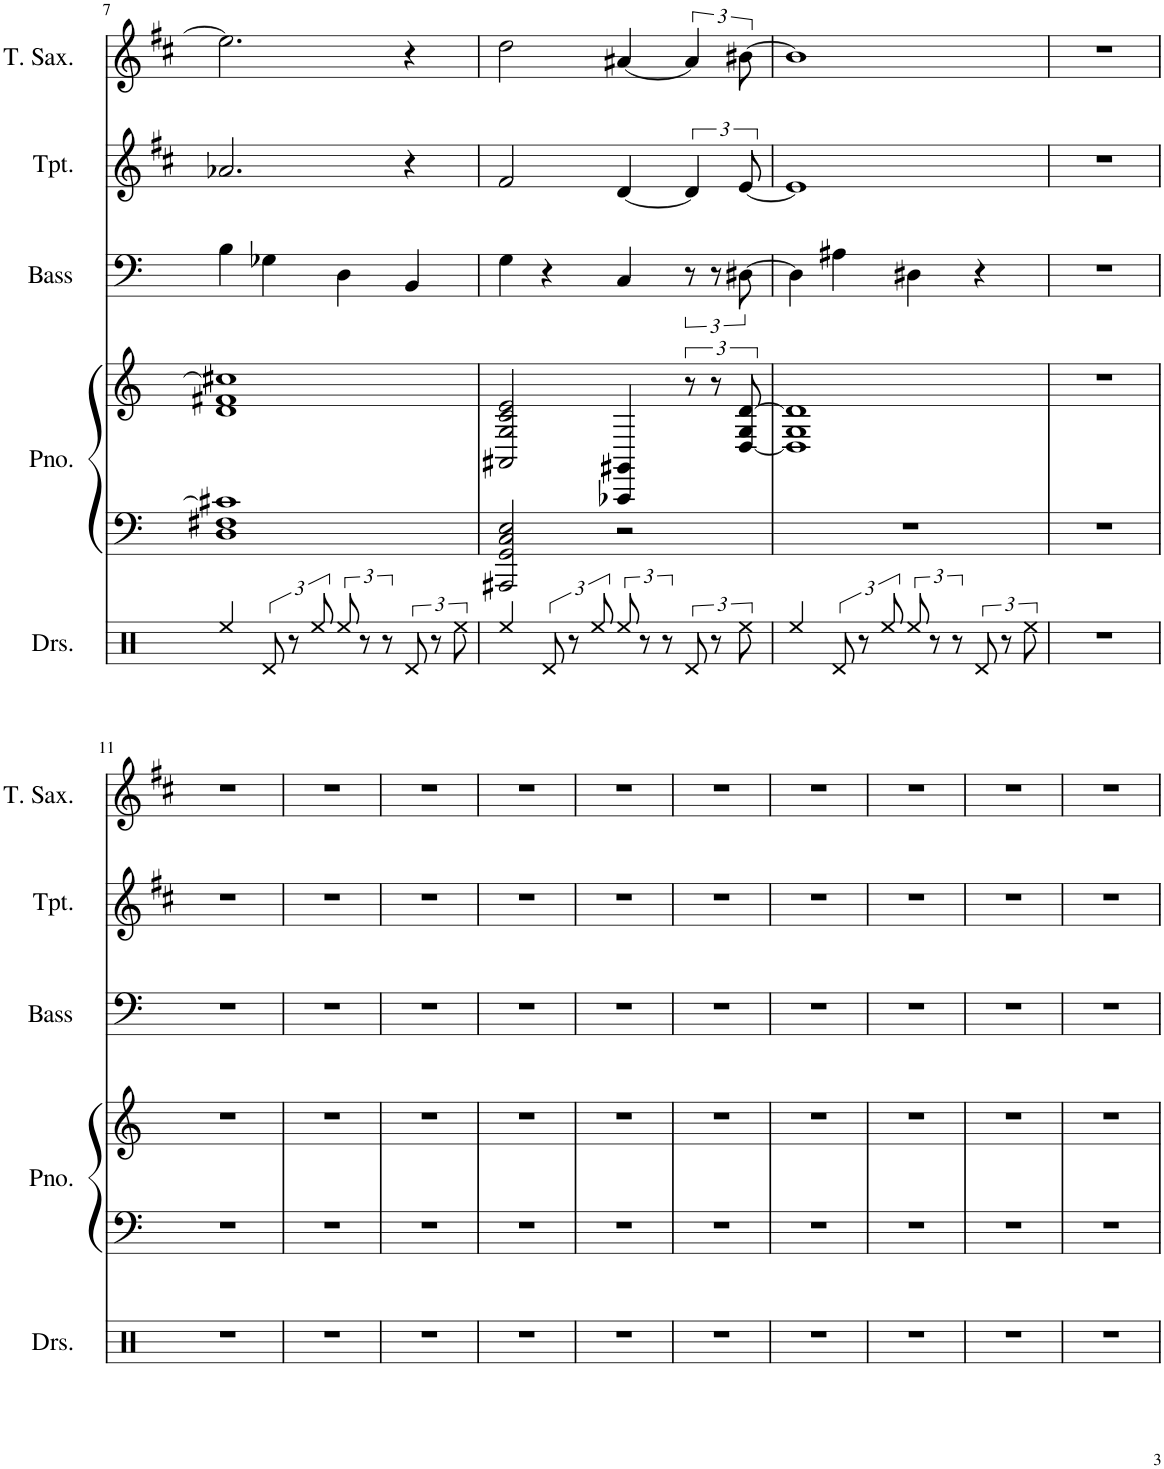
**kern	**kern	**kern	**kern	**kern	**kern
*part5	*part4	*part4	*part3	*part2	*part1
*staff6	*staff5	*staff4	*staff3	*staff2	*staff1
*I"Drumset	*I"Piano	*	*I"Acoustic Bass	*I"Trumpet	*I"Tenor Saxophone
*I'Drs.	*I'Pno.	*	*I'Bass	*I'Tpt.	*I'T. Sax.
!!LO:PB:g=z
*clefX	*clefF4	*clefG2	*clefF4	*clefG2	*clefG2
*	*	*	*Trd7c12	*Trd1c2	*Trd8c14
*k[]	*k[]	*k[]	*k[]	*k[f#c#]	*k[f#c#]
*M4/4	*M4/4	*M4/4	*M4/4	*M4/4	*M4/4
=7	=7	=7	=7	=7	=7
4Ree/	1D 1F#X 1c#X]	1d 1f#X 1cc#X]	4B\	2.a-X/	2.ee\]
12Rd/	.	.	4G-X\	.	.
12r	.	.	.	.	.
12Ree/	.	.	.	.	.
12Ree/	.	.	4D\	.	.
12r	.	.	.	.	.
12r	.	.	.	.	.
12Rd/	.	.	4BB/	4r	4r
12r	.	.	.	.	.
12Ree\	.	.	.	.	.
=8	=8	=8	=8	=8	=8
4Ree/	2AAA#X/ 2GG/ 2C/ 2E/	2AA#X/ 2G/ 2c/ 2e/	4G\	2f#/	2dd\
12Rd/	.	.	4r	.	.
12r	.	.	.	.	.
12Ree/	.	.	.	.	.
12Ree/	2r	4AAA-X/ 4GG#X/	4C/	[4d/	[4a#X/
12r	.	.	.	.	.
12r	.	.	.	.	.
12Rd/	.	12r	12r	6d/]	6a#/]
12r	.	12r	12r	.	.
12Ree\	.	[12D/ 12G/ [12d/	[12D#X\	[12e/	[12b#X\
=9	=9	=9	=9	=9	=9
4Ree/	1r	1D] 1G 1d]	4D#\]	1e]	1b#]
12Rd/	.	.	4A#X\	.	.
12r	.	.	.	.	.
12Ree/	.	.	.	.	.
12Ree/	.	.	4D#X\	.	.
12r	.	.	.	.	.
12r	.	.	.	.	.
12Rd/	.	.	4r	.	.
12r	.	.	.	.	.
12Ree\	.	.	.	.	.
=10	=10	=10	=10	=10	=10
1r	1r	1r	1r	1r	1r
!!LO:LB:g=z
=11	=11	=11	=11	=11	=11
1r	1r	1r	1r	1r	1r
=12	=12	=12	=12	=12	=12
1r	1r	1r	1r	1r	1r
=13	=13	=13	=13	=13	=13
1r	1r	1r	1r	1r	1r
=14	=14	=14	=14	=14	=14
1r	1r	1r	1r	1r	1r
=15	=15	=15	=15	=15	=15
1r	1r	1r	1r	1r	1r
=16	=16	=16	=16	=16	=16
1r	1r	1r	1r	1r	1r
=17	=17	=17	=17	=17	=17
1r	1r	1r	1r	1r	1r
=18	=18	=18	=18	=18	=18
1r	1r	1r	1r	1r	1r
=19	=19	=19	=19	=19	=19
1r	1r	1r	1r	1r	1r
=20	=20	=20	=20	=20	=20
1r	1r	1r	1r	1r	1r
=	=	=	=	=	=
*-	*-	*-	*-	*-	*-
